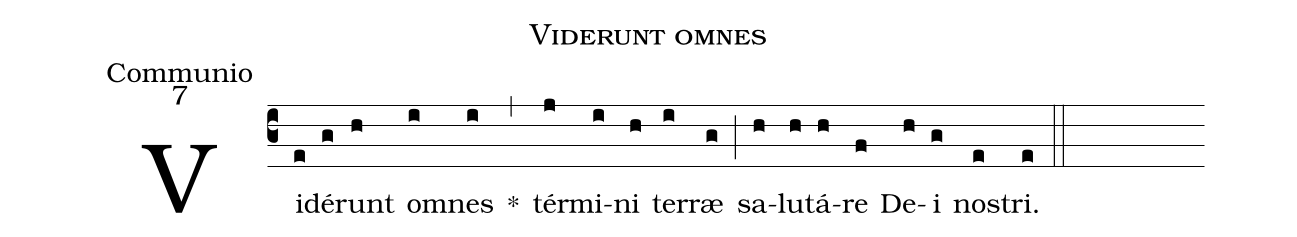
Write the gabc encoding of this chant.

name:Viderunt omnes;
office-part:Communio;
mode:7;
%%
(c3) Vi(e)dé(g)runt(h) om(i)nes(i) *(,) tér(j)mi(i)ni(h) ter(i)ræ(g) (;) sa(h)lu(h)tá(h)re(f) De(h)i(g) nos(e)tri.(e) (::)
